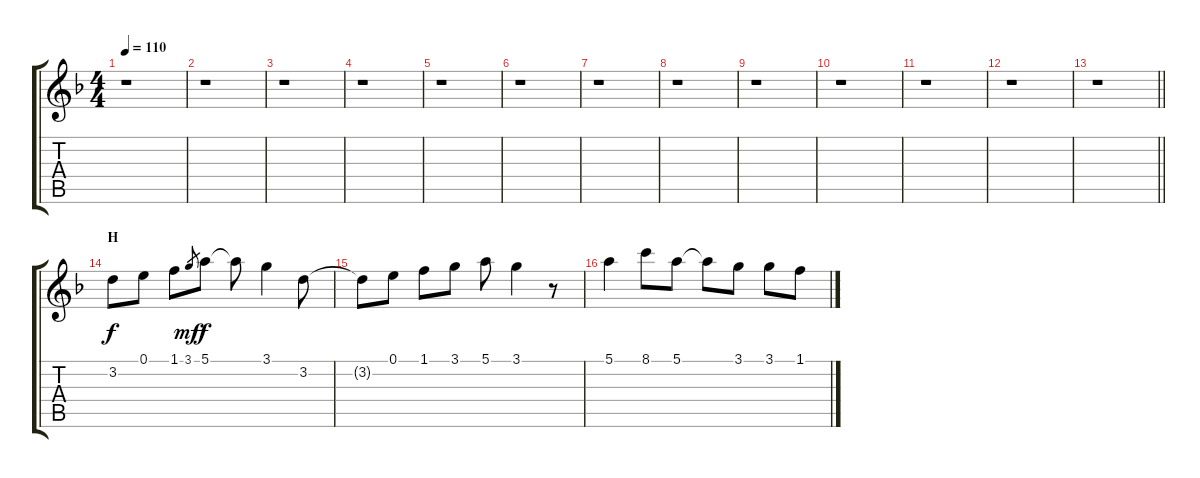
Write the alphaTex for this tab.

\track "" {instrument banjo}
\staff {score tabs}
\tuning (E4 B3 G3 D3 A2 E2) {hide}
\displaytranspose 12
\ts (4 4)
\tempo 110
\clef g2
\ks dminor
r.1{dy f} |
r.1 |
r.1 |
r.1 |
r.1 |
r.1 |
r.1 |
r.1 |
r.1 |
r.1 |
r.1 |
r.1 |
\barLineRight lightlight
r.1 |
\section ("" "H")
3.2.8{volume 16 instrument banjo} 0.1.8 1.1.8 3.1.8{gr dy mf} 5.1.8{dy f} 5.1{t}.8 3.1.4 3.2.8 |
3.2{t}.8 0.1.8 1.1.8 3.1.8 5.1.8 3.1.4 r.8 |
5.1.4 8.1.8 5.1.8 5.1{t}.8 3.1.8 3.1.8 1.1.8
